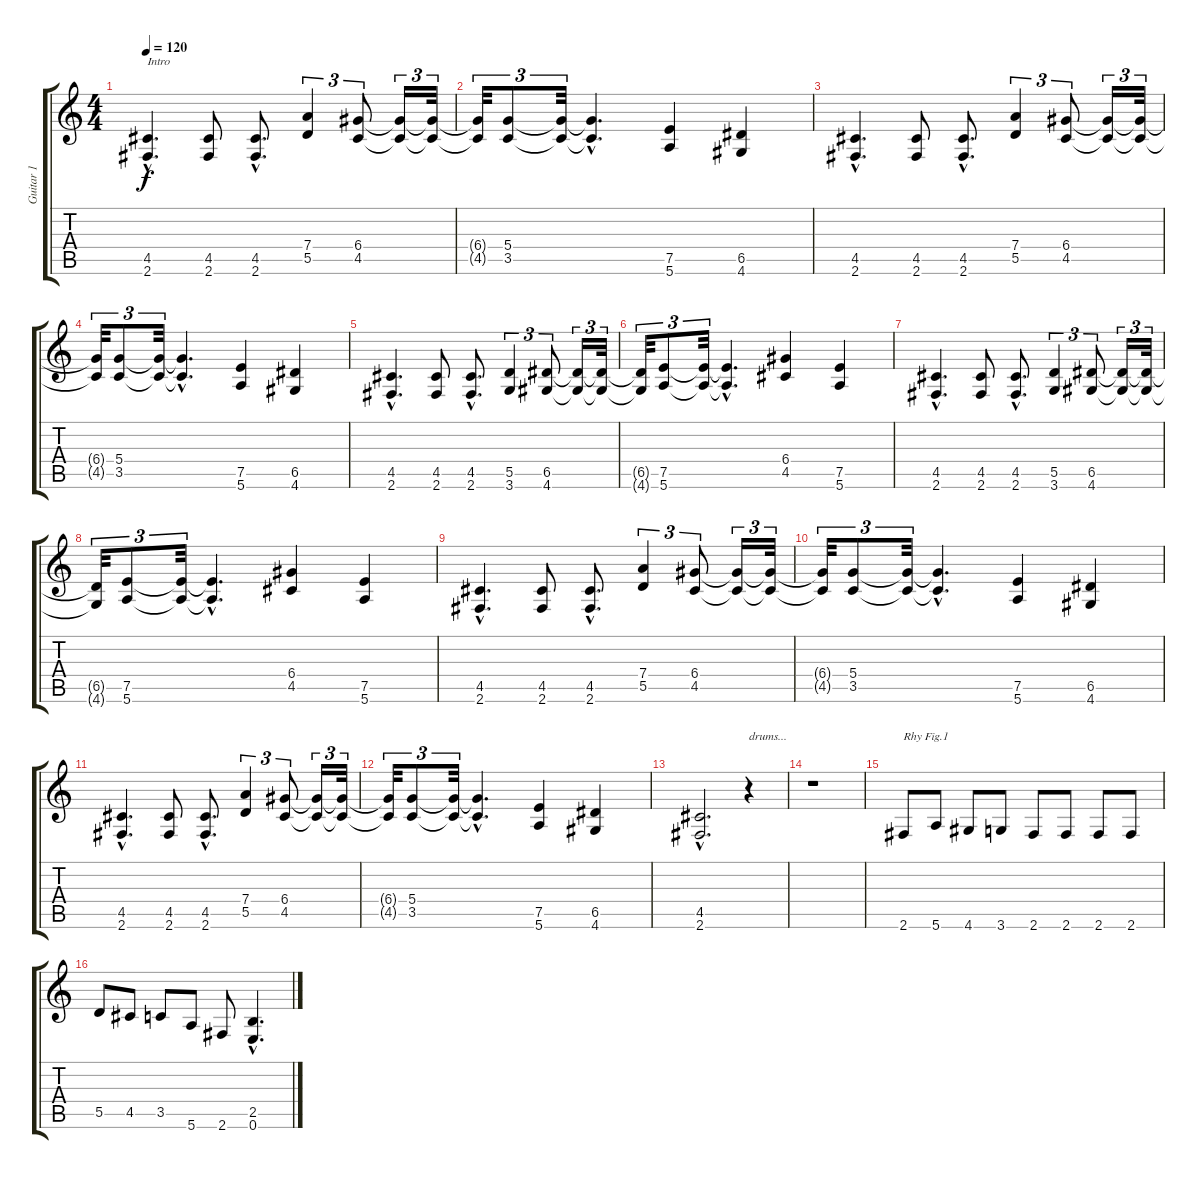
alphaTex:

\track ("Guitar 1" "Guitar 1") {instrument distortionguitar}
\staff {score tabs}
\tuning (E4 B3 G3 D3 A2 E2) {hide}
\ts (4 4)
\tempo 120
\clef g2
\ks c
(4.5{hac} 2.6{hac}).4{d txt "Intro" dy f instrument distortionguitar} (4.5 2.6).8 (4.5{hac} 2.6{hac}).8{d} (7.4 5.5).4{tu (3 2)} (6.4 4.5).8{tu (3 2)} (6.4{t} 4.5{t}).16{tu (3 2)} (6.4{t} 4.5{t}).32{tu (3 2)} |
(6.4{t} 4.5{t}).32{tu (3 2)} (5.4 3.5).8{tu (3 2)} (5.4{t} 3.5{t}).32{tu (3 2)} (5.4{hac t} 3.5{hac t}).4{d} (7.5 5.6).4 (6.5 4.6).4 |
(4.5{hac} 2.6{hac}).4{d} (4.5 2.6).8 (4.5{hac} 2.6{hac}).8{d} (7.4 5.5).4{tu (3 2)} (6.4 4.5).8{tu (3 2)} (6.4{t} 4.5{t}).16{tu (3 2)} (6.4{t} 4.5{t}).32{tu (3 2)} |
(6.4{t} 4.5{t}).32{tu (3 2)} (5.4 3.5).8{tu (3 2)} (5.4{t} 3.5{t}).32{tu (3 2)} (5.4{hac t} 3.5{hac t}).4{d} (7.5 5.6).4 (6.5 4.6).4 |
(4.5{hac} 2.6{hac}).4{d} (4.5 2.6).8 (4.5{hac} 2.6{hac}).8{d} (5.5 3.6).4{tu (3 2)} (6.5 4.6).8{tu (3 2)} (6.5{t} 4.6{t}).16{tu (3 2)} (6.5{t} 4.6{t}).32{tu (3 2)} |
(6.5{t} 4.6{t}).32{tu (3 2)} (7.5 5.6).8{tu (3 2)} (7.5{t} 5.6{t}).32{tu (3 2)} (7.5{hac t} 5.6{hac t}).4{d} (6.4 4.5).4 (7.5 5.6).4 |
(4.5{hac} 2.6{hac}).4{d} (4.5 2.6).8 (4.5{hac} 2.6{hac}).8{d} (5.5 3.6).4{tu (3 2)} (6.5 4.6).8{tu (3 2)} (6.5{t} 4.6{t}).16{tu (3 2)} (6.5{t} 4.6{t}).32{tu (3 2)} |
(6.5{t} 4.6{t}).32{tu (3 2)} (7.5 5.6).8{tu (3 2)} (7.5{t} 5.6{t}).32{tu (3 2)} (7.5{hac t} 5.6{hac t}).4{d} (6.4 4.5).4 (7.5 5.6).4 |
(4.5{hac} 2.6{hac}).4{d} (4.5 2.6).8 (4.5{hac} 2.6{hac}).8{d} (7.4 5.5).4{tu (3 2)} (6.4 4.5).8{tu (3 2)} (6.4{t} 4.5{t}).16{tu (3 2)} (6.4{t} 4.5{t}).32{tu (3 2)} |
(6.4{t} 4.5{t}).32{tu (3 2)} (5.4 3.5).8{tu (3 2)} (5.4{t} 3.5{t}).32{tu (3 2)} (5.4{hac t} 3.5{hac t}).4{d} (7.5 5.6).4 (6.5 4.6).4 |
(4.5{hac} 2.6{hac}).4{d} (4.5 2.6).8 (4.5{hac} 2.6{hac}).8{d} (7.4 5.5).4{tu (3 2)} (6.4 4.5).8{tu (3 2)} (6.4{t} 4.5{t}).16{tu (3 2)} (6.4{t} 4.5{t}).32{tu (3 2)} |
(6.4{t} 4.5{t}).32{tu (3 2)} (5.4 3.5).8{tu (3 2)} (5.4{t} 3.5{t}).32{tu (3 2)} (5.4{hac t} 3.5{hac t}).4{d} (7.5 5.6).4 (6.5 4.6).4 |
(4.5{hac} 2.6{hac}).2{d} r.4{txt "drums..."} |
r.1 |
2.6.8{txt "Rhy Fig.1"} 5.6.8 4.6.8 3.6.8 2.6.8 2.6.8 2.6.8 2.6.8 |
5.5.8 4.5.8 3.5.8 5.6.8 2.6.8 (2.5{hac} 0.6{hac}).4{d}
